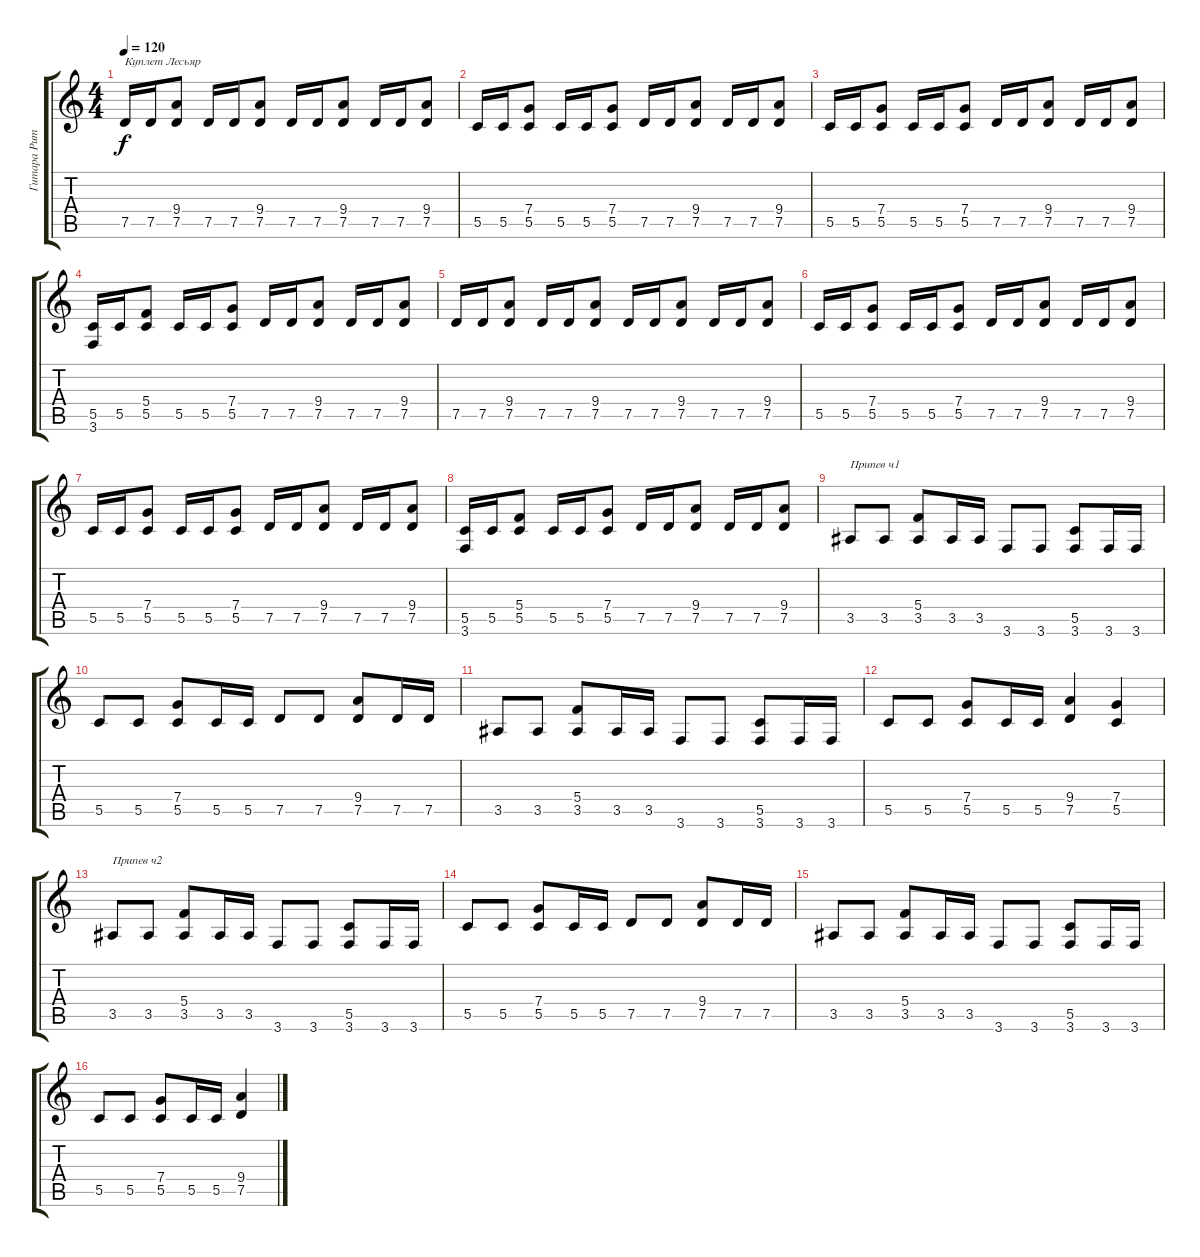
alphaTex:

\track ("Гитара Ритм2" "Гитара Рит") {instrument distortionguitar}
\staff {score tabs}
\tuning (D4 A3 F3 C3 G2 D2) {hide}
\ts (4 4)
\tempo 120
\clef g2
\ks c
7.5.16{txt "Куплет Лесьяр" dy f} 7.5.16 (9.4 7.5).8 7.5.16 7.5.16 (9.4 7.5).8 7.5.16 7.5.16 (9.4 7.5).8 7.5.16 7.5.16 (9.4 7.5).8 |
5.5.16 5.5.16 (7.4 5.5).8 5.5.16 5.5.16 (7.4 5.5).8 7.5.16 7.5.16 (9.4 7.5).8 7.5.16 7.5.16 (9.4 7.5).8 |
5.5.16 5.5.16 (7.4 5.5).8 5.5.16 5.5.16 (7.4 5.5).8 7.5.16 7.5.16 (9.4 7.5).8 7.5.16 7.5.16 (9.4 7.5).8 |
(5.5 3.6).16 5.5.16 (5.4 5.5).8 5.5.16 5.5.16 (7.4 5.5).8 7.5.16 7.5.16 (9.4 7.5).8 7.5.16 7.5.16 (9.4 7.5).8 |
7.5.16 7.5.16 (9.4 7.5).8 7.5.16 7.5.16 (9.4 7.5).8 7.5.16 7.5.16 (9.4 7.5).8 7.5.16 7.5.16 (9.4 7.5).8 |
5.5.16 5.5.16 (7.4 5.5).8 5.5.16 5.5.16 (7.4 5.5).8 7.5.16 7.5.16 (9.4 7.5).8 7.5.16 7.5.16 (9.4 7.5).8 |
5.5.16 5.5.16 (7.4 5.5).8 5.5.16 5.5.16 (7.4 5.5).8 7.5.16 7.5.16 (9.4 7.5).8 7.5.16 7.5.16 (9.4 7.5).8 |
(5.5 3.6).16 5.5.16 (5.4 5.5).8 5.5.16 5.5.16 (7.4 5.5).8 7.5.16 7.5.16 (9.4 7.5).8 7.5.16 7.5.16 (9.4 7.5).8 |
3.5.8{txt "Припев ч1"} 3.5.8 (5.4 3.5).8 3.5.16 3.5.16 3.6.8 3.6.8 (5.5 3.6).8 3.6.16 3.6.16 |
5.5.8 5.5.8 (7.4 5.5).8 5.5.16 5.5.16 7.5.8 7.5.8 (9.4 7.5).8 7.5.16 7.5.16 |
3.5.8 3.5.8 (5.4 3.5).8 3.5.16 3.5.16 3.6.8 3.6.8 (5.5 3.6).8 3.6.16 3.6.16 |
5.5.8 5.5.8 (7.4 5.5).8 5.5.16 5.5.16 (9.4 7.5).4 (7.4 5.5).4 |
3.5.8{txt "Припев ч2"} 3.5.8 (5.4 3.5).8 3.5.16 3.5.16 3.6.8 3.6.8 (5.5 3.6).8 3.6.16 3.6.16 |
5.5.8 5.5.8 (7.4 5.5).8 5.5.16 5.5.16 7.5.8 7.5.8 (9.4 7.5).8 7.5.16 7.5.16 |
3.5.8 3.5.8 (5.4 3.5).8 3.5.16 3.5.16 3.6.8 3.6.8 (5.5 3.6).8 3.6.16 3.6.16 |
5.5.8 5.5.8 (7.4 5.5).8 5.5.16 5.5.16 (9.4 7.5).4
